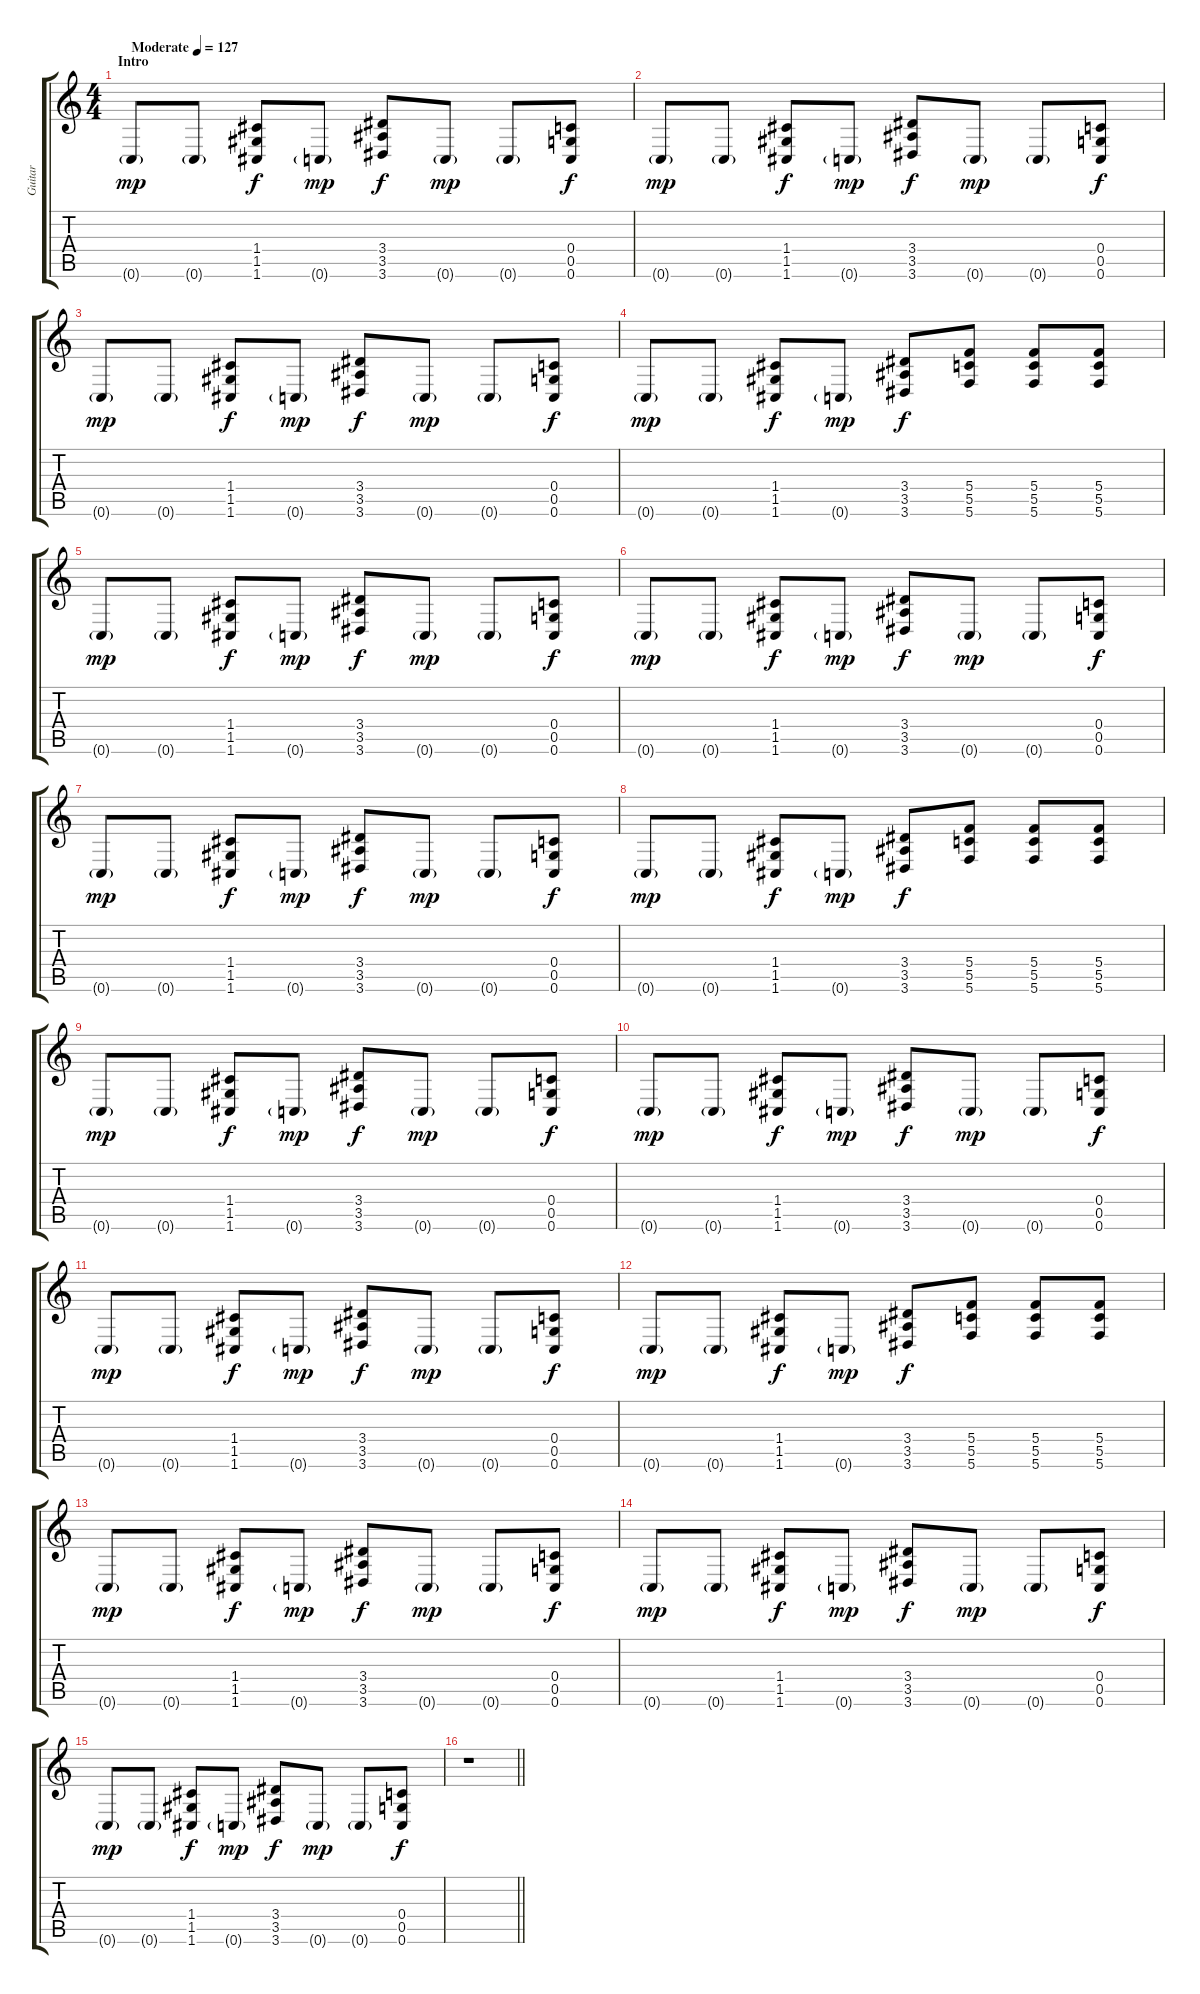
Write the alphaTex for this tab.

\track ("Guitar" "Guitar") {instrument acousticguitarsteel}
\staff {score tabs}
\tuning (D4 A3 F3 C3 G2 C2) {hide}
\ts (4 4)
\section ("" "Intro")
\tempo (127 "Moderate")
\clef g2
\ks c
0.6{g}.8{dy mp instrument acousticguitarsteel} 0.6{g}.8 (1.4 1.5 1.6).8{dy f} 0.6{g}.8{dy mp} (3.4 3.5 3.6).8{dy f} 0.6{g}.8{dy mp} 0.6{g}.8 (0.4 0.5 0.6).8{dy f} |
0.6{g}.8{dy mp} 0.6{g}.8 (1.4 1.5 1.6).8{dy f} 0.6{g}.8{dy mp} (3.4 3.5 3.6).8{dy f} 0.6{g}.8{dy mp} 0.6{g}.8 (0.4 0.5 0.6).8{dy f} |
0.6{g}.8{dy mp} 0.6{g}.8 (1.4 1.5 1.6).8{dy f} 0.6{g}.8{dy mp} (3.4 3.5 3.6).8{dy f} 0.6{g}.8{dy mp} 0.6{g}.8 (0.4 0.5 0.6).8{dy f} |
0.6{g}.8{dy mp} 0.6{g}.8 (1.4 1.5 1.6).8{dy f} 0.6{g}.8{dy mp} (3.4 3.5 3.6).8{dy f} (5.4 5.5 5.6).8 (5.4 5.5 5.6).8 (5.4 5.5 5.6).8 |
0.6{g}.8{dy mp} 0.6{g}.8 (1.4 1.5 1.6).8{dy f} 0.6{g}.8{dy mp} (3.4 3.5 3.6).8{dy f} 0.6{g}.8{dy mp} 0.6{g}.8 (0.4 0.5 0.6).8{dy f} |
0.6{g}.8{dy mp} 0.6{g}.8 (1.4 1.5 1.6).8{dy f} 0.6{g}.8{dy mp} (3.4 3.5 3.6).8{dy f} 0.6{g}.8{dy mp} 0.6{g}.8 (0.4 0.5 0.6).8{dy f} |
0.6{g}.8{dy mp} 0.6{g}.8 (1.4 1.5 1.6).8{dy f} 0.6{g}.8{dy mp} (3.4 3.5 3.6).8{dy f} 0.6{g}.8{dy mp} 0.6{g}.8 (0.4 0.5 0.6).8{dy f} |
0.6{g}.8{dy mp} 0.6{g}.8 (1.4 1.5 1.6).8{dy f} 0.6{g}.8{dy mp} (3.4 3.5 3.6).8{dy f} (5.4 5.5 5.6).8 (5.4 5.5 5.6).8 (5.4 5.5 5.6).8 |
0.6{g}.8{dy mp} 0.6{g}.8 (1.4 1.5 1.6).8{dy f} 0.6{g}.8{dy mp} (3.4 3.5 3.6).8{dy f} 0.6{g}.8{dy mp} 0.6{g}.8 (0.4 0.5 0.6).8{dy f} |
0.6{g}.8{dy mp} 0.6{g}.8 (1.4 1.5 1.6).8{dy f} 0.6{g}.8{dy mp} (3.4 3.5 3.6).8{dy f} 0.6{g}.8{dy mp} 0.6{g}.8 (0.4 0.5 0.6).8{dy f} |
0.6{g}.8{dy mp} 0.6{g}.8 (1.4 1.5 1.6).8{dy f} 0.6{g}.8{dy mp} (3.4 3.5 3.6).8{dy f} 0.6{g}.8{dy mp} 0.6{g}.8 (0.4 0.5 0.6).8{dy f} |
0.6{g}.8{dy mp} 0.6{g}.8 (1.4 1.5 1.6).8{dy f} 0.6{g}.8{dy mp} (3.4 3.5 3.6).8{dy f} (5.4 5.5 5.6).8 (5.4 5.5 5.6).8 (5.4 5.5 5.6).8 |
0.6{g}.8{dy mp} 0.6{g}.8 (1.4 1.5 1.6).8{dy f} 0.6{g}.8{dy mp} (3.4 3.5 3.6).8{dy f} 0.6{g}.8{dy mp} 0.6{g}.8 (0.4 0.5 0.6).8{dy f} |
0.6{g}.8{dy mp} 0.6{g}.8 (1.4 1.5 1.6).8{dy f} 0.6{g}.8{dy mp} (3.4 3.5 3.6).8{dy f} 0.6{g}.8{dy mp} 0.6{g}.8 (0.4 0.5 0.6).8{dy f} |
0.6{g}.8{dy mp} 0.6{g}.8 (1.4 1.5 1.6).8{dy f} 0.6{g}.8{dy mp} (3.4 3.5 3.6).8{dy f} 0.6{g}.8{dy mp} 0.6{g}.8 (0.4 0.5 0.6).8{dy f} |
\barLineRight lightlight
r.1
